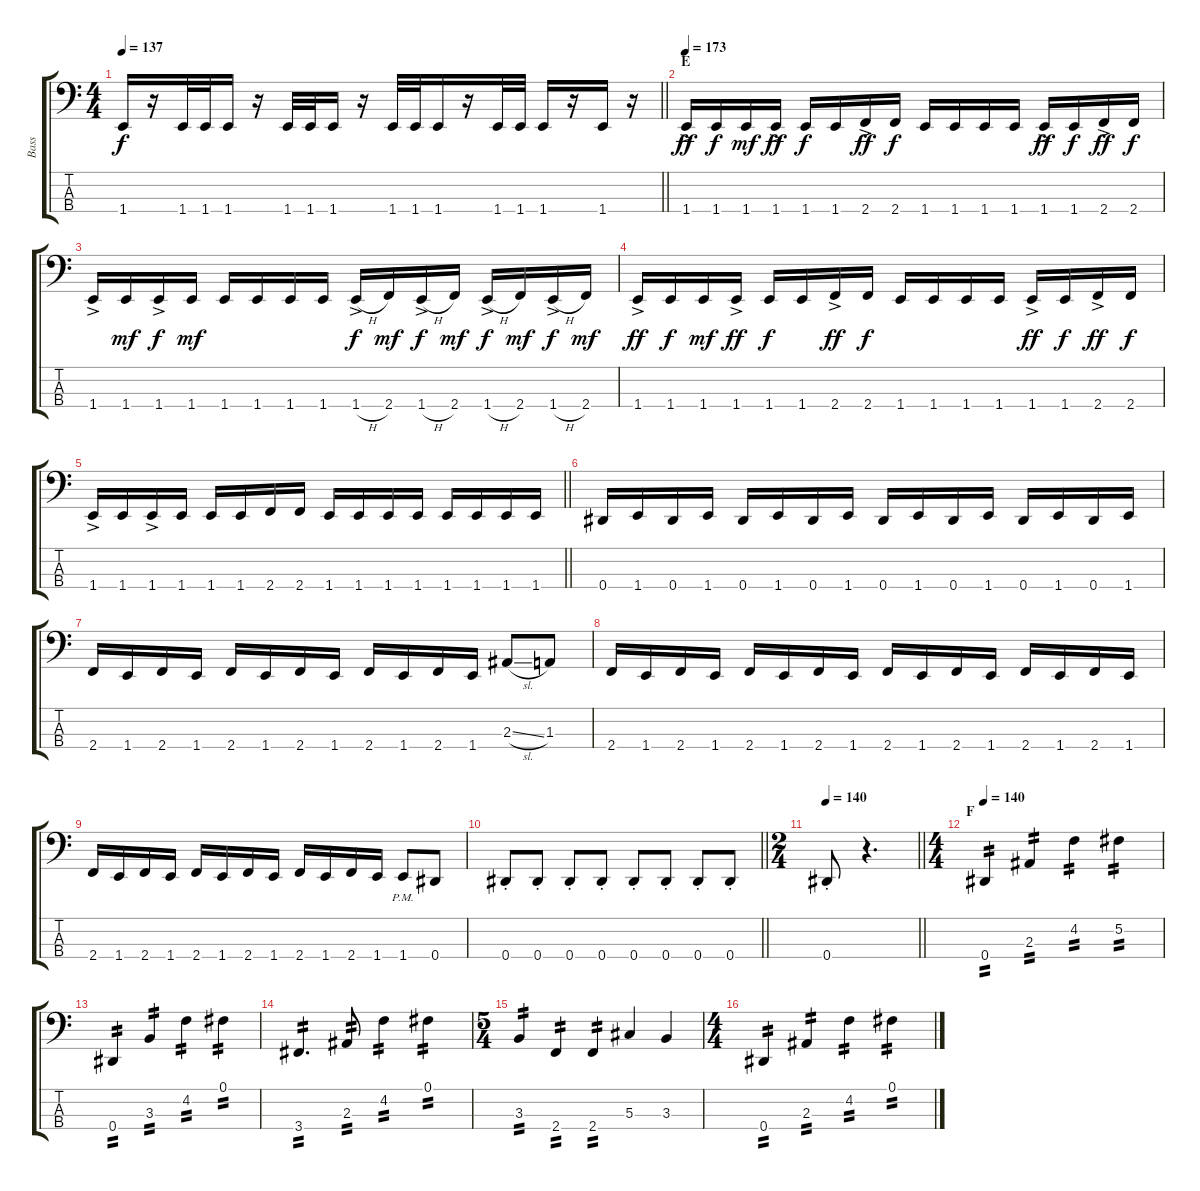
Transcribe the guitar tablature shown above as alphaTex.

\track ("Bass" "Bass") {instrument electricbasspick}
\staff {score tabs}
\tuning (Gb2 Db2 Ab1 Eb1) {hide}
\ts (4 4)
\tempo 137
\clef f4
\barLineRight lightlight
\ks c
1.4.16{dy f} r.16 1.4.32 1.4.32 1.4.16 r.16 1.4.32 1.4.32 1.4.16 r.16 1.4.32 1.4.32 1.4.16 r.16 1.4.32 1.4.32 1.4.16 r.16 1.4.16 r.16 |
\section ("" "E")
\tempo 173
1.4{ac}.16{dy ff} 1.4.16{dy f} 1.4.16{dy mf} 1.4{ac}.16{dy ff} 1.4.16{dy f} 1.4.16 2.4{ac}.16{dy ff} 2.4.16{dy f} 1.4.16 1.4.16 1.4.16 1.4.16 1.4{ac}.16{dy ff} 1.4.16{dy f} 2.4{ac}.16{dy ff} 2.4.16{dy f} |
1.4{ac}.16 1.4.16{dy mf} 1.4{ac}.16{dy f} 1.4.16{dy mf} 1.4.16 1.4.16 1.4.16 1.4.16 1.4{h ac}.16{dy f} 2.4.16{dy mf} 1.4{h ac}.16{dy f} 2.4.16{dy mf} 1.4{h ac}.16{dy f} 2.4.16{dy mf} 1.4{h ac}.16{dy f} 2.4.16{dy mf} |
1.4{ac}.16{dy ff} 1.4.16{dy f} 1.4.16{dy mf} 1.4{ac}.16{dy ff} 1.4.16{dy f} 1.4.16 2.4{ac}.16{dy ff} 2.4.16{dy f} 1.4.16 1.4.16 1.4.16 1.4.16 1.4{ac}.16{dy ff} 1.4.16{dy f} 2.4{ac}.16{dy ff} 2.4.16{dy f} |
\barLineRight lightlight
1.4{ac}.16 1.4.16 1.4{ac}.16 1.4.16 1.4.16 1.4.16 2.4.16 2.4.16 1.4.16 1.4.16 1.4.16 1.4.16 1.4.16 1.4.16 1.4.16 1.4.16 |
\section ("" "")
0.4.16 1.4.16 0.4.16 1.4.16 0.4.16 1.4.16 0.4.16 1.4.16 0.4.16 1.4.16 0.4.16 1.4.16 0.4.16 1.4.16 0.4.16 1.4.16 |
2.4.16 1.4.16 2.4.16 1.4.16 2.4.16 1.4.16 2.4.16 1.4.16 2.4.16 1.4.16 2.4.16 1.4.16 2.3{sl}.8 1.3.8 |
2.4.16 1.4.16 2.4.16 1.4.16 2.4.16 1.4.16 2.4.16 1.4.16 2.4.16 1.4.16 2.4.16 1.4.16 2.4.16 1.4.16 2.4.16 1.4.16 |
2.4.16 1.4.16 2.4.16 1.4.16 2.4.16 1.4.16 2.4.16 1.4.16 2.4.16 1.4.16 2.4.16 1.4.16 1.4{pm}.8 0.4.8 |
\barLineRight lightlight
0.4{st}.8 0.4{st}.8 0.4{st}.8 0.4{st}.8 0.4{st}.8 0.4{st}.8 0.4{st}.8 0.4{st}.8 |
\ts (2 4)
\section ("" "")
\tempo 140
\barLineRight lightlight
0.4{st}.8 r.4{d} |
\ts (4 4)
\section ("" "F")
\tempo 140
0.4.4{tp 2} 2.3.4{tp 2} 4.2.4{tp 2} 5.2.4{tp 2} |
0.4.4{tp 2} 3.3.4{tp 2} 4.2.4{tp 2} 0.1.4{tp 2} |
3.4.4{d tp 2} 2.3.8{tp 2} 4.2.4{tp 2} 0.1.4{tp 2} |
\ts (5 4)
3.3.4{tp 2} 2.4.4{tp 2} 2.4.4{tp 2} 5.3.4 3.3.4 |
\ts (4 4)
0.4.4{tp 2} 2.3.4{tp 2} 4.2.4{tp 2} 0.1.4{tp 2}
